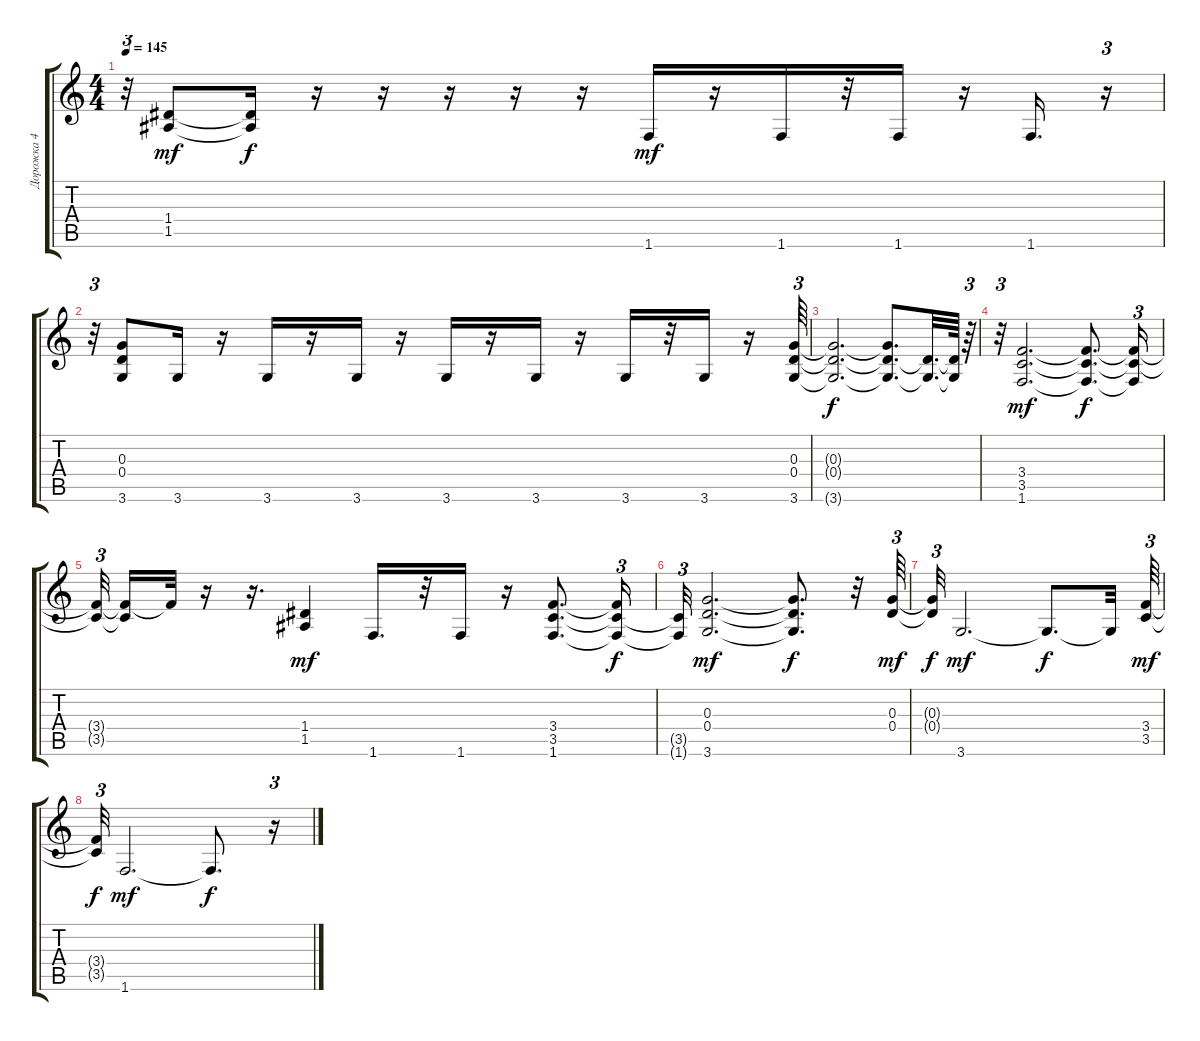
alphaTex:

\track ("Дорожка 4" "Дорожка 4") {instrument overdrivenguitar}
\staff {score tabs}
\tuning (E4 B3 G3 D3 A2 E2) {hide}
\ts (4 4)
\tempo 145
\clef g2
\ks c
r.32{tu (3 2) dy mf} (1.4 1.5).8 (1.4{t} 1.5{t}).16{dy f} r.16 r.16 r.16 r.16 r.16 1.6.16{dy mf} r.16 1.6.16 r.32 1.6.16 r.16 1.6.16{d} r.16{tu (3 2)} |
r.32{tu (3 2)} (0.3 0.4 3.6).8 3.6.16 r.16 3.6.16 r.16 3.6.16 r.16 3.6.16 r.16 3.6.16 r.16 3.6.16 r.32 3.6.16 r.16 (0.3 0.4 3.6).64{tu (3 2)} |
(0.3{t} 0.4{t} 3.6{t}).2{d dy f} (0.3{t} 0.4{t} 3.6{t}).8{d} (0.4{t} 3.6{t}).32{d} (0.4{t} 3.6{t}).64 r.64{tu (3 2)} |
r.32{tu (3 2)} (3.4 3.5 1.6).2{d dy mf} (3.4{t} 3.5{t} 1.6{t}).8{d dy f} (3.4{t} 3.5{t} 1.6{t}).16{tu (3 2)} |
(3.4{t} 3.5{t}).32{tu (3 2) beam splitsecondary} (3.4{t} 3.5{t}).16 3.4{t}.32 r.16 r.16{d} (1.4 1.5).4{dy mf} 1.6.16{d} r.32 1.6.16 r.16 (3.4 3.5 1.6).8{d} (3.4{t} 3.5{t} 1.6{t}).16{tu (3 2) dy f} |
(3.5{t} 1.6{t}).32{tu (3 2)} (0.3 0.4 3.6).2{d dy mf} (0.3{t} 0.4{t} 3.6{t}).8{d dy f} r.32 (0.3 0.4).64{tu (3 2) dy mf} |
(0.3{t} 0.4{t}).32{tu (3 2) dy f} 3.6.2{d dy mf} 3.6{t}.8{d dy f} 3.6{t}.32 (3.4 3.5).64{tu (3 2) dy mf} |
(3.4{t} 3.5{t}).32{tu (3 2) dy f} 1.6.2{d dy mf} 1.6{t}.8{d dy f} r.16{tu (3 2)}
